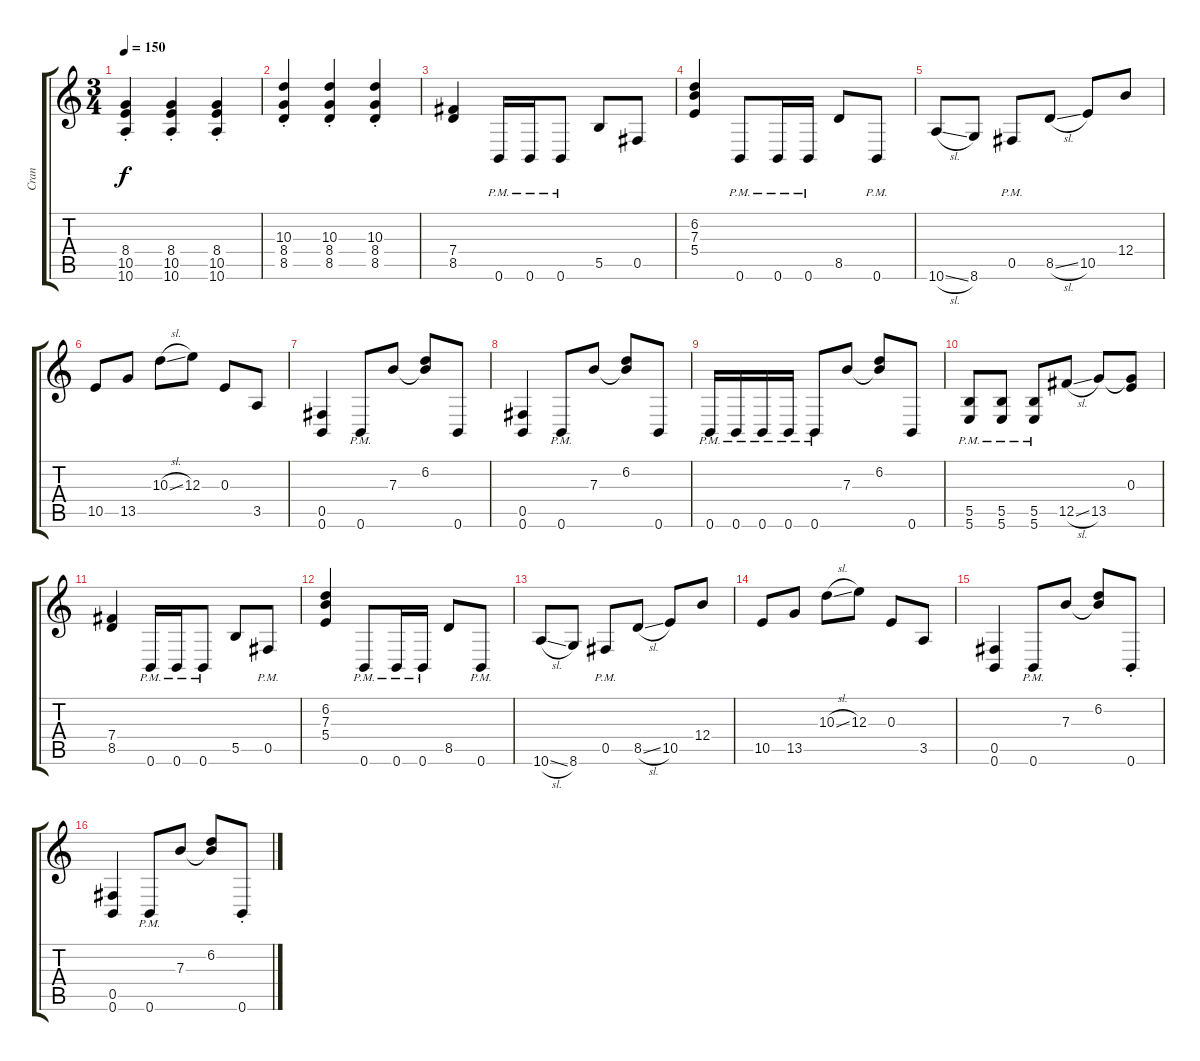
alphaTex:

\track ("Cran" "Cran") {instrument distortionguitar}
\staff {score tabs}
\tuning (Db4 Ab3 E3 B2 Gb2 B1) {hide}
\ts (3 4)
\tempo 150
\clef g2
\ks c
(8.4{st} 10.5{st} 10.6{st}).4{dy f} (8.4{st} 10.5{st} 10.6{st}).4 (8.4{st} 10.5{st} 10.6{st}).4 |
(10.3{st} 8.4{st} 8.5{st}).4 (10.3{st} 8.4{st} 8.5{st}).4 (10.3{st} 8.4{st} 8.5{st}).4 |
(7.4 8.5).4 0.6{pm}.16 0.6{pm}.16 0.6{pm}.8 5.5.8 0.5.8 |
(6.2 7.3 5.4).4 0.6{pm}.8 0.6{pm}.16 0.6{pm}.16 8.5.8 0.6{pm}.8 |
10.6{sl}.8 8.6.8 0.5{pm}.8 8.5{sl}.8 10.5.8 12.4.8 |
10.5.8 13.5.8 10.3{sl}.8 12.3.8 0.3.8 3.5.8 |
(0.5 0.6).4 0.6{pm}.8 7.3.8 (6.2 7.3{t}).8 0.6.8 |
(0.5 0.6).4 0.6{pm}.8 7.3.8 (6.2 7.3{t}).8 0.6.8 |
0.6{pm}.16 0.6{pm}.16 0.6{pm}.16 0.6{pm}.16 0.6{pm}.8 7.3.8 (6.2 7.3{t}).8 0.6.8 |
(5.5{pm} 5.6{pm}).8 (5.5{pm} 5.6{pm}).8 (5.5{pm} 5.6{pm}).8 12.5{sl}.8 13.5.8 (0.3 13.5{t}).8 |
(7.4 8.5).4 0.6{pm}.16 0.6{pm}.16 0.6{pm}.8 5.5.8 0.5{pm}.8 |
(6.2 7.3 5.4).4 0.6{pm}.8 0.6{pm}.16 0.6{pm}.16 8.5.8 0.6{pm}.8 |
10.6{sl}.8 8.6.8 0.5{pm}.8 8.5{sl}.8 10.5.8 12.4.8 |
10.5.8 13.5.8 10.3{sl}.8 12.3.8 0.3.8 3.5.8 |
(0.5 0.6).4 0.6{pm}.8 7.3.8 (6.2 7.3{t}).8 0.6{st}.8 |
(0.5 0.6).4 0.6{pm}.8 7.3.8 (6.2 7.3{t}).8 0.6{st}.8
